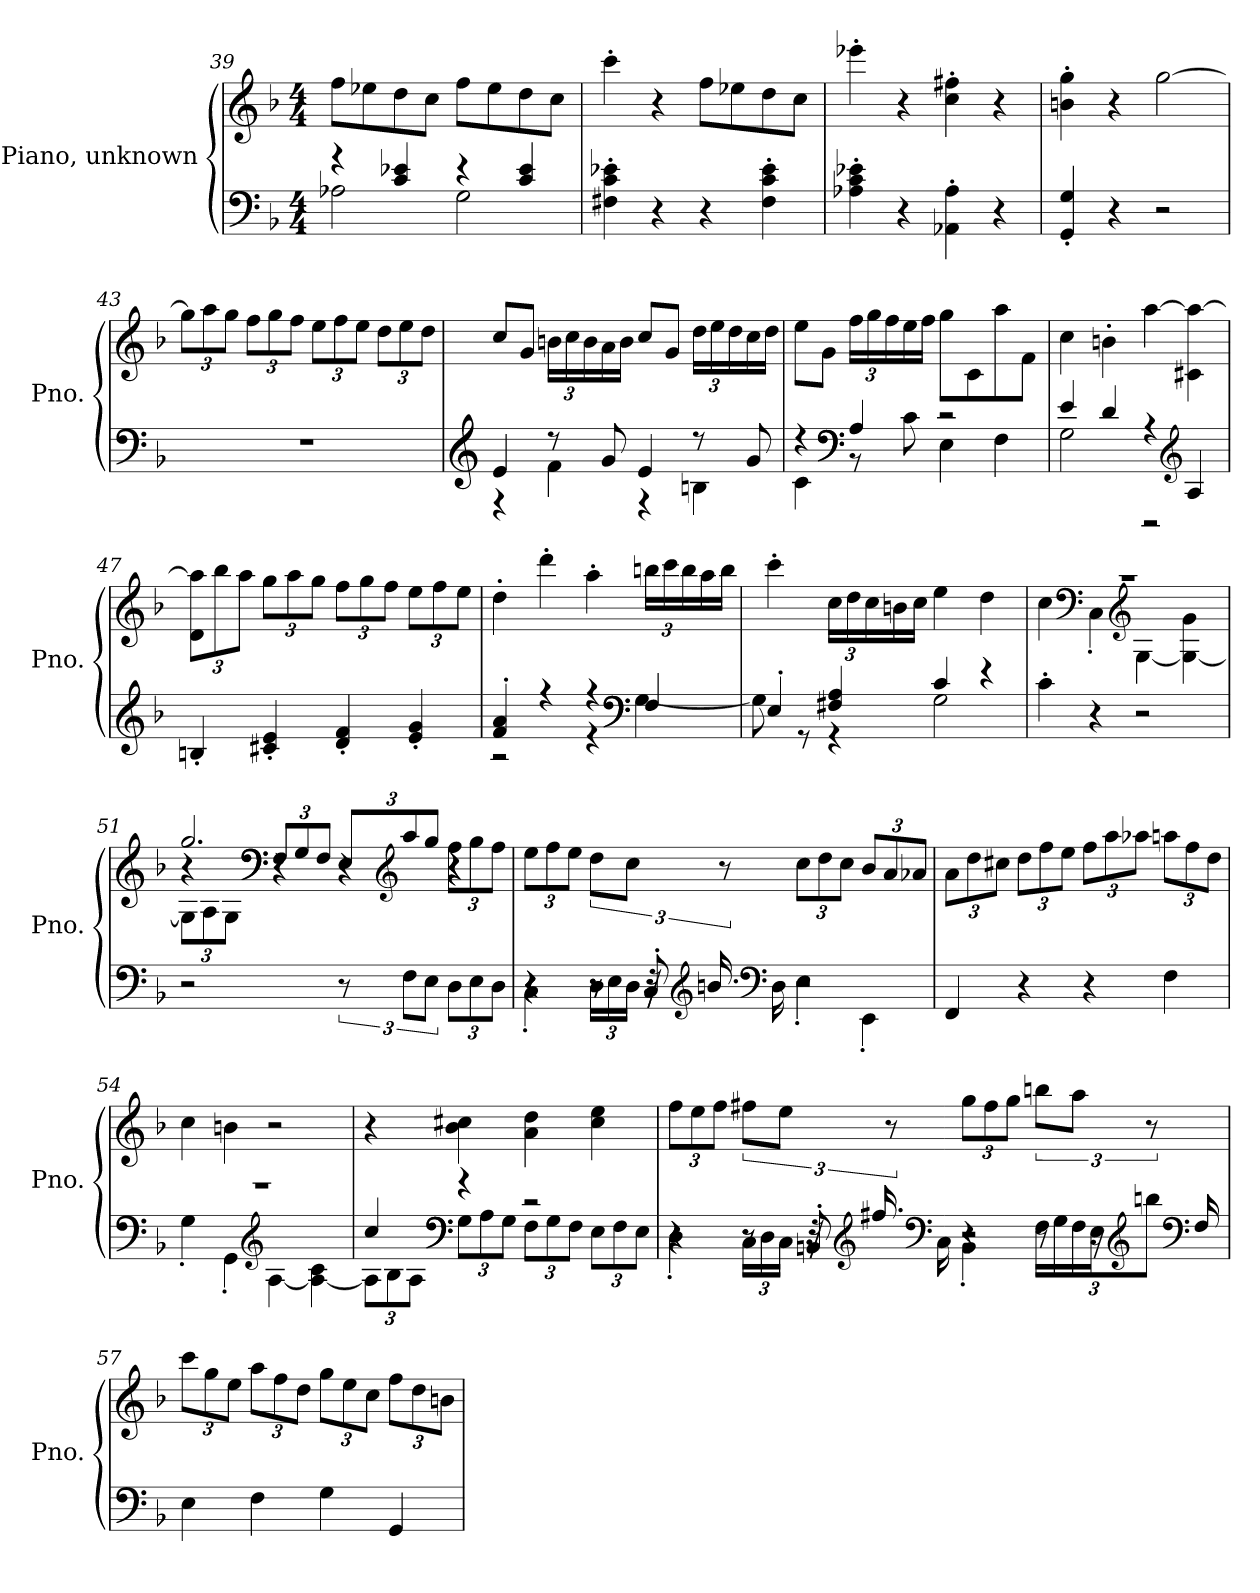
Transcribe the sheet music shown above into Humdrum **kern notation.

**kern	**kern
*part1	*part1
*staff2	*staff1
*I"Piano, unknown	*
*I'Pno.	*
!!LO:LB:g=z
*clefF4	*clefG2
*k[b-]	*k[b-]
*M4/4	*M4/4
=39	=39
*^	*
4r	2A-X\	8ff\L
.	.	8ee-X\
4c/ 4e-X/	.	8dd\
.	.	8cc\J
4r	2G\	8ff\L
.	.	8ee-\
4c/ 4e-/	.	8dd\
.	.	8cc\J
*v	*v	*
=40	=40
4F#X\' 4c\' 4e-X\'	4ccc'\
4r	4r
4r	8ff\L
.	8ee-X\
4F#\' 4c\' 4e-\'	8dd\
.	8cc\J
=41	=41
4A-X\' 4c\' 4e-X\'	4eee-X'\
4r	4r
4AA-X\' 4A-\'	4cc\' 4ff#X\'
4r	4r
=42	=42
4GG/' 4G/'	4bn\' 4gg\'
4r	4r
2r	[2gg\
=43	=43
*	*Xbrackettup
1r	12gg\L]
.	12aa\
.	12gg\J
.	12ff\L
.	12gg\
.	12ff\J
.	12ee\L
.	12ff\
.	12ee\J
.	12dd\L
.	12ee\
.	12dd\J
!!LO:LB:g=z
=44	=44
*clefG2	*
*^	*
4e/	4r	8cc/L
.	.	8g/J
8r	4f\	24bn\LL
.	.	24cc\
.	.	24b\
8g/	.	16a\
.	.	16b\JJ
4e/	4r	8cc/L
.	.	8g/J
8r	4Bn\	24dd\LL
.	.	24ee\
.	.	24dd\
8g/	.	16cc\
.	.	16dd\JJ
=45	=45	=45
4r	4c\	8ee\L
.	.	8g\J
*clefF4	*	*
4A/	8r	24ff\LL
.	.	24gg\
.	.	24ff\
.	8c\	16ee\
.	.	16ff\JJ
2r	4E\	8gg\L
.	.	8c\
.	4F\	8aa\
.	.	8f\J
=46	=46	=46
4e/	2G\	4cc\
4d/	.	4bn'\
4r	2r	[4aa\
*clefG2	*	*
4A/	.	4c#X\ 4aa\_
*v	*v	*
!!LO:LB:g=z
=47	=47
4Bn'/	12d\ 12aa\]L
.	12bb-\
.	12aa\J
4c#X/' 4e/'	12gg\L
.	12aa\
.	12gg\J
4d/' 4f/'	12ff\L
.	12gg\
.	12ff\J
4e/' 4g/'	12ee\L
.	12ff\
.	12ee\J
=48	=48
*^	*
4f/' 4a/'	2r	4dd'\
4r	.	4ddd'\
4r	4r	4aa'\
*clefF4	*	*
4F/	[4G\	24bbn\LL
.	.	24ccc\
.	.	24bb\
.	.	16aa\
.	.	16bb\JJ
=49	=49	=49
4E'/	8G\]	4ccc'\
.	8r	.
4F#X/ 4A/	4r	24cc\LL
.	.	24dd\
.	.	24cc\
.	.	16bn\
.	.	16cc\JJ
4c/	2G\	4ee\
4r	.	4dd\
*v	*v	*
!!LO:PB:g=z
=50	=50
*	*^
4c'\	1r	4cc\
*	*clefF4	*
4r	.	4C'\
*	*clefG2	*
2r	.	[4G\
.	.	4G\_ 4g\
=51	=51	=51
*	*	*^
2r	2.gg/	12G\L]	4r
.	.	12A\	.
.	.	12G\J	.
*	*clefF4	*	*
.	.	4r	12F/L
.	.	.	12G/
.	.	.	12F/J
12r	.	4r	12E/L
*	*clefG2	*	*
12F\L	.	.	12aa/
12E\J	.	.	12gg/J
*Xbrackettup	*	*	*
12D\L	4r	12ff\L	4r
12E\	.	12gg\	.
12D\J	.	12ff\J	.
*	*v	*v	*v
!!LO:LB:g=z
=52	=52
*^	*
*	*^	*
4r	4C'\	4r	12ee\L
.	.	.	12ff\
.	.	.	12ee\J
*	*	*	*brackettup
8r	24D\LL	8r	12dd\L
.	24E\	.	.
.	24D\JJ	.	12cc\J
32r	16r	8C'/	.
*clefG2	*	*	*
16.bn/	.	.	.
.	.	.	12r
*clefF4	*	*	*
.	16D\	.	.
*	*	*	*Xbrackettup
2r	4E'\	2r	12cc\L
.	.	.	12dd\
.	.	.	12cc\J
.	4EE'\	.	12b-/L
.	.	.	12a/
.	.	.	12a-X/J
*v	*v	*v	*
=53	=53
4FF/	12a\L
.	12dd\
.	12cc#X\J
4r	12dd\L
.	12ff\
.	12ee\J
4r	12ff\L
.	12aa\
.	12aa-X\J
4F\	12aan\L
.	12ff\
.	12dd\J
=54	=54
*^	*
1r	4G'\	4cc\
.	4GG'\	4bn\
*clefG2	*	*
.	[4A\	2r
.	4A\_ 4c\	.
!!LO:LB:g=z
=55	=55	=55
4cc/	12A\L]	4r
.	12B-\	.
.	12A\J	.
*clefF4	*	*
4r	12G\L	4b-\ 4cc#X\
.	12A\	.
.	12G\J	.
2r	12F\L	4a\ 4dd\
.	12G\	.
.	12F\J	.
.	12E\L	4cc#\ 4ee\
.	12F\	.
.	12E\J	.
=56	=56	=56
*	*^	*
4r	4D'\	4r	12ff\L
.	.	.	12ee\
.	.	.	12ff\J
*	*	*	*brackettup
8r	24C\LL	8r	12ff#X\L
.	24D\	.	.
.	24C\JJ	.	12ee\J
32r	16r	8BBn'/	.
*clefG2	*	*	*
16.ff#X/	.	.	.
.	.	.	12r
*clefF4	*	*	*
.	16C\	.	.
*	*	*	*Xbrackettup
2r	4BB'\	4r	12gg\L
.	.	.	12ff#\
.	.	.	12gg\J
*	*	*	*brackettup
.	24F\LL	8r	12bbn\L
.	24G\	.	.
.	24F\	.	12aa\J
.	24E\J	16r	.
*clefG2	*	*	*
.	12bbn\J	.	12r
*clefF4	*	*	*
.	.	16F/	.
*v	*v	*v	*
!!LO:LB:g=z
=57	=57
*	*Xbrackettup
4E\	12ccc\L
.	12gg\
.	12ee\J
4F\	12aa\L
.	12ff\
.	12dd\J
4G\	12gg\L
.	12ee\
.	12cc\J
4GG/	12ff\L
.	12dd\
.	12bn\J
=	=
*-	*-
